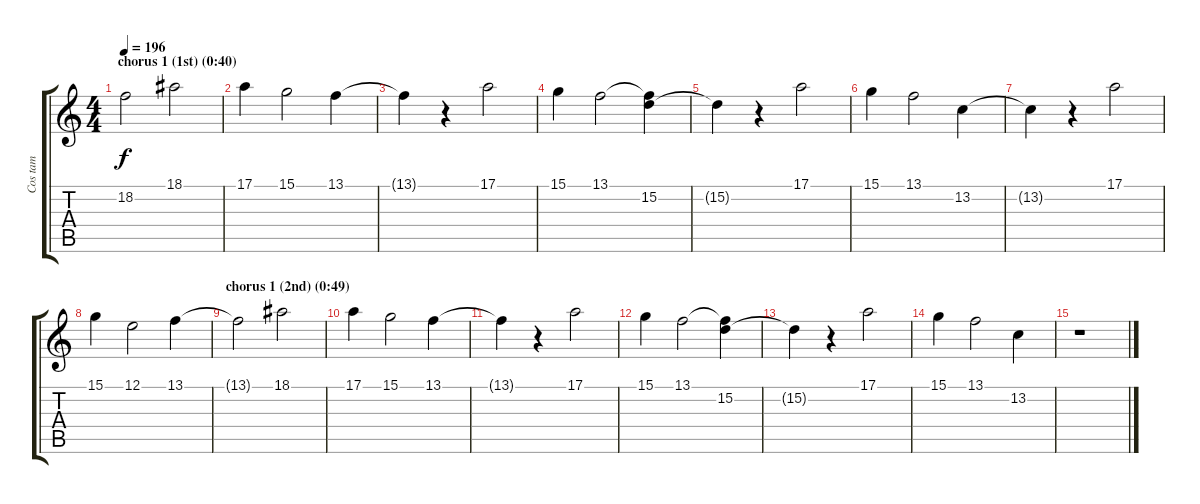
\track ("Cos tam" "Cos tam") {instrument musicbox}
\staff {score tabs}
\tuning (E4 B3 G3 D3 A2 E2) {hide}
\ts (4 4)
\section ("" "chorus 1 (1st) (0:40)")
\tempo 196
\clef g2
\ks c
18.2.2{dy f} 18.1.2 |
17.1.4 15.1.2 13.1.4 |
13.1{t}.4 r.4 17.1.2 |
15.1.4 13.1.2 (13.1{t} 15.2).4 |
15.2{t}.4 r.4 17.1.2 |
15.1.4 13.1.2 13.2.4 |
13.2{t}.4 r.4 17.1.2 |
15.1.4 12.1.2 13.1.4 |
\section ("" "chorus 1 (2nd) (0:49)")
13.1{t}.2 18.1.2 |
17.1.4 15.1.2 13.1.4 |
13.1{t}.4 r.4 17.1.2 |
15.1.4 13.1.2 (13.1{t} 15.2).4 |
15.2{t}.4 r.4 17.1.2 |
15.1.4 13.1.2 13.2.4 |
r.1
